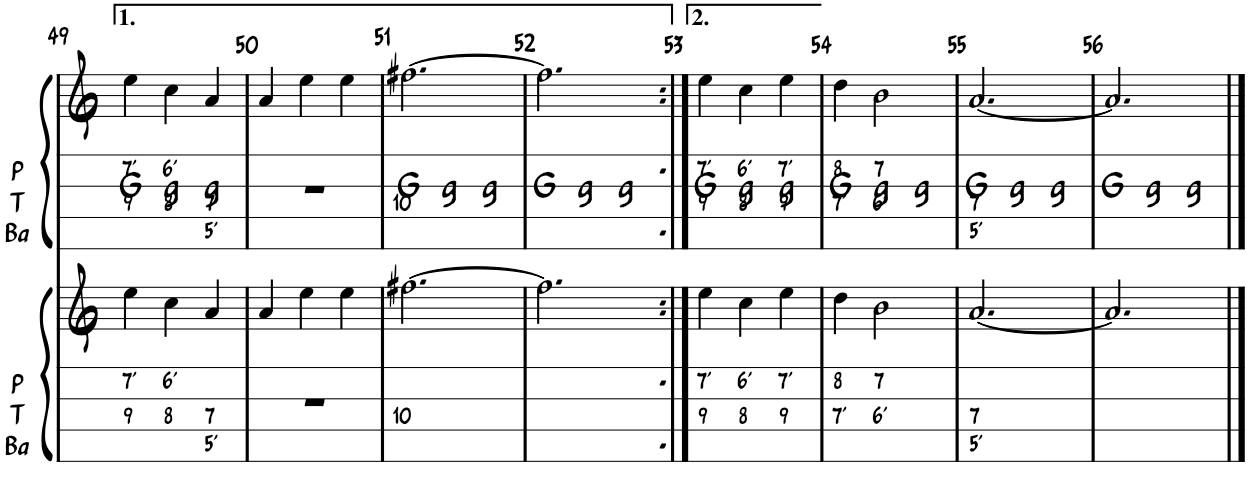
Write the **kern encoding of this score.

**kern	**kern	**kern	**text	**text	**text	**text	**kern
*part4	*part3	*part2	*part2	*part2	*part2	*part2	*part1
*staff4	*staff3	*staff2	*staff2	*staff2	*staff2	*staff2	*staff1
*I"P T Ba	*I"Accordéon	*I"P T Ba	*	*	*	*	*I"Accordéon
*I'P T Ba	*I'Acc	*I'P T Ba	*	*	*	*	*I'Acc
!!LO:PB:g=z
*clefG2	*clefG2	*clefG2	*	*	*	*	*clefG2
*k[]	*k[]	*k[]	*	*	*	*	*k[]
*M3/4	*M3/4	*M3/4	*	*	*	*	*M3/4
=49	=49	=49	=49	=49	=49	=49	=49
!	!	!	!	!	!	!	!LO:TX:b:t=7'
!	!	!	!	!	!	!	!LO:TX:b:t=9
!	!LO:TX:b:t=7'	!	!	!	!	!	!
!	!LO:TX:b:t=9	!	!	!	!	!	!
!	!	!	!	!	!	!LO:LY:b	!
4ryy	4ee\	4ryy	.	.	.	G	4ee\
!	!	!	!	!	!	!	!LO:TX:b:t=6'
!	!	!	!	!	!	!	!LO:TX:b:t=8
!	!LO:TX:b:t=6'	!	!	!	!	!	!
!	!LO:TX:b:t=8	!	!	!	!	!	!
!	!	!	!	!	!	!LO:LY:b	!
4ryy	4cc\	4ryy	.	.	.	g	4cc\
!	!	!	!	!	!	!	!LO:TX:b:t=7
!	!	!	!	!	!	!	!LO:TX:b:t=5'
!	!LO:TX:b:t=7	!	!	!	!	!	!
!	!LO:TX:b:t=5'	!	!	!	!	!	!
!	!	!	!	!	!	!LO:LY:b	!
4ryy	4a/	4ryy	.	.	.	g	4a/
=50	=50	=50	=50	=50	=50	=50	=50
2.r	4a/	2.r	.	.	.	.	4a/
.	4ee\	.	.	.	.	.	4ee\
.	4ee\	.	.	.	.	.	4ee\
=51	=51	=51	=51	=51	=51	=51	=51
!	!	!	!	!	!	!	!LO:TX:b:t=10
!	!LO:TX:b:t=10	!	!	!	!	!	!
!	!	!	!	!	!	!LO:LY:b	!
4ryy	[2.ff#X\	4ryy	.	.	.	G	[2.ff#X\
!	!	!	!	!	!	!LO:LY:b	!
4ryy	.	4ryy	.	.	.	g	.
!	!	!	!	!	!	!LO:LY:b	!
4ryy	.	4ryy	.	.	.	g	.
=52	=52	=52	=52	=52	=52	=52	=52
!	!	!	!	!	!	!LO:LY:b	!
4ryy	2.ff#\]	4ryy	.	.	.	G	2.ff#\]
!	!	!	!	!	!	!LO:LY:b	!
4ryy	.	4ryy	.	.	.	g	.
!	!	!	!	!	!	!LO:LY:b	!
4ryy	.	4ryy	.	.	.	g	.
=53:|!	=53:|!	=53:|!	=53:|!	=53:|!	=53:|!	=53:|!	=53:|!
!	!	!	!	!	!	!	!LO:TX:b:t=7'
!	!	!	!	!	!	!	!LO:TX:b:t=9
!	!LO:TX:b:t=7'	!	!	!	!	!	!
!	!LO:TX:b:t=9	!	!	!	!	!	!
!	!	!	!	!	!	!LO:LY:b	!
4ryy	4ee\	4ryy	.	.	.	G	4ee\
!	!	!	!	!	!	!	!LO:TX:b:t=6'
!	!	!	!	!	!	!	!LO:TX:b:t=8
!	!LO:TX:b:t=6'	!	!	!	!	!	!
!	!LO:TX:b:t=8	!	!	!	!	!	!
!	!	!	!	!	!	!LO:LY:b	!
4ryy	4cc\	4ryy	.	.	.	g	4cc\
!	!	!	!	!	!	!	!LO:TX:b:t=7'
!	!	!	!	!	!	!	!LO:TX:b:t=9
!	!LO:TX:b:t=7'	!	!	!	!	!	!
!	!LO:TX:b:t=9	!	!	!	!	!	!
!	!	!	!	!	!	!LO:LY:b	!
4ryy	4ee\	4ryy	.	.	.	g	4ee\
=54	=54	=54	=54	=54	=54	=54	=54
!	!	!	!	!	!	!	!LO:TX:b:t=8
!	!	!	!	!	!	!	!LO:TX:b:t=7'
!	!LO:TX:b:t=8	!	!	!	!	!	!
!	!LO:TX:b:t=7'	!	!	!	!	!	!
!	!	!	!	!	!	!LO:LY:b	!
4ryy	4dd\	4ryy	.	.	.	G	4dd\
!	!	!	!	!	!	!	!LO:TX:b:t=7
!	!	!	!	!	!	!	!LO:TX:b:t=6'
!	!LO:TX:b:t=7	!	!	!	!	!	!
!	!LO:TX:b:t=6'	!	!	!	!	!	!
!	!	!	!	!	!	!LO:LY:b	!
4ryy	2b\	4ryy	.	.	.	g	2b\
!	!	!	!	!	!	!LO:LY:b	!
4ryy	.	4ryy	.	.	.	g	.
=55	=55	=55	=55	=55	=55	=55	=55
!	!	!	!	!	!	!	!LO:TX:b:t=7
!	!	!	!	!	!	!	!LO:TX:b:t=5'
!	!LO:TX:b:t=7	!	!	!	!	!	!
!	!LO:TX:b:t=5'	!	!	!	!	!	!
!	!	!	!	!	!	!LO:LY:b	!
4ryy	[2.a/	4ryy	.	.	.	G	[2.a/
!	!	!	!	!	!	!LO:LY:b	!
4ryy	.	4ryy	.	.	.	g	.
!	!	!	!	!	!	!LO:LY:b	!
4ryy	.	4ryy	.	.	.	g	.
=56	=56	=56	=56	=56	=56	=56	=56
!	!	!	!	!	!	!LO:LY:b	!
4ryy	2.a/]	4ryy	.	.	.	G	2.a/]
!	!	!	!	!	!	!LO:LY:b	!
4ryy	.	4ryy	.	.	.	g	.
!	!	!	!	!	!	!LO:LY:b	!
4ryy	.	4ryy	.	.	.	g	.
==	==	==	==	==	==	==	==
*-	*-	*-	*-	*-	*-	*-	*-
